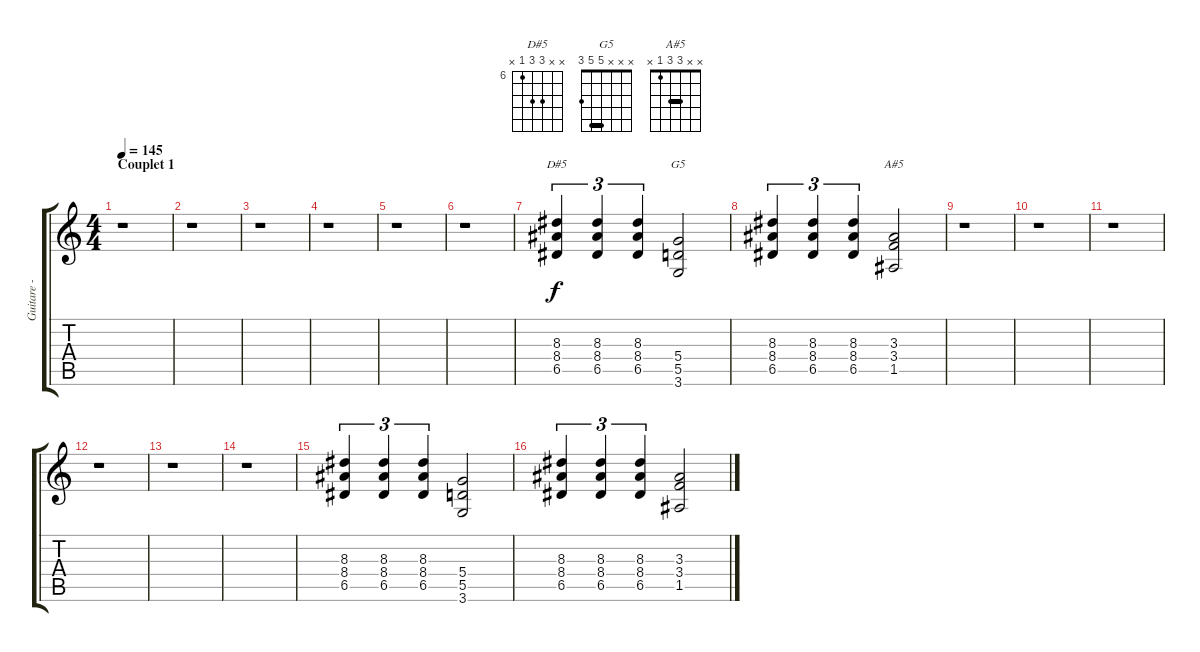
\track ("Guitare - Bozo" "Guitare - ") {instrument electricguitarclean}
\staff {score tabs}
\tuning (E4 B3 G3 D3 A2 E2) {hide}
\chord ("D#5" x x 8 8 6 x) {firstfret 6}
\chord ("G5" x x x 5 5 3) {barre 5}
\chord ("A#5" x x 3 3 1 x) {barre 3}
\ts (4 4)
\section ("" "Couplet 1")
\tempo 145
\clef g2
\ks c
r.1{dy f instrument electricguitarclean} |
r.1 |
r.1 |
r.1 |
r.1 |
r.1 |
(8.3 8.4 6.5).4{tu (3 2) ch "D#5"} (8.3 8.4 6.5).4{tu (3 2)} (8.3 8.4 6.5).4{tu (3 2)} (5.4 5.5 3.6).2{ch "G5"} |
(8.3 8.4 6.5).4{tu (3 2)} (8.3 8.4 6.5).4{tu (3 2)} (8.3 8.4 6.5).4{tu (3 2)} (3.3 3.4 1.5).2{ch "A#5"} |
r.1 |
r.1 |
r.1 |
r.1 |
r.1 |
r.1 |
(8.3 8.4 6.5).4{tu (3 2)} (8.3 8.4 6.5).4{tu (3 2)} (8.3 8.4 6.5).4{tu (3 2)} (5.4 5.5 3.6).2 |
(8.3 8.4 6.5).4{tu (3 2)} (8.3 8.4 6.5).4{tu (3 2)} (8.3 8.4 6.5).4{tu (3 2)} (3.3 3.4 1.5).2
